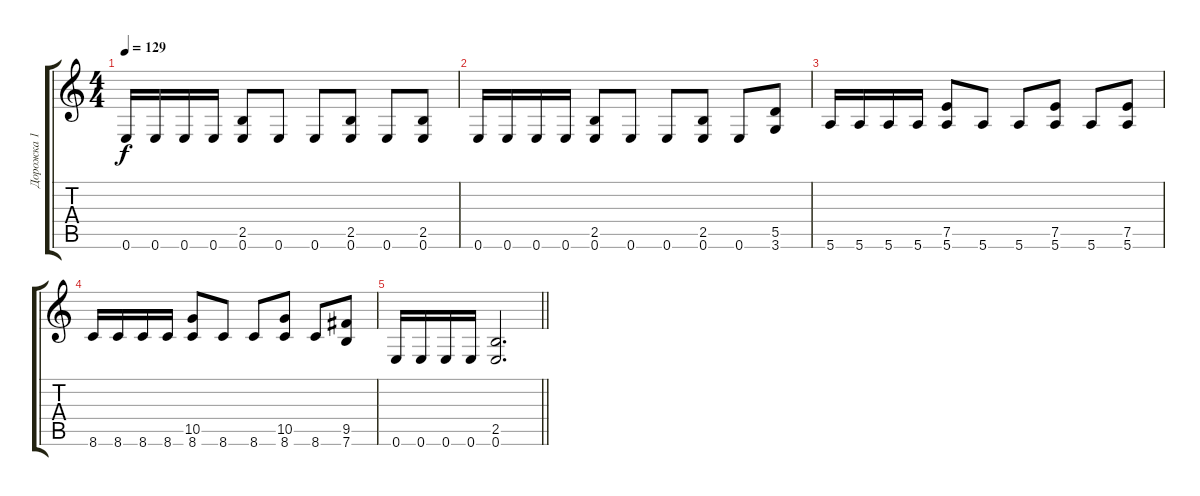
\track ("Дорожка 1" "Дорожка 1") {instrument distortionguitar}
\staff {score tabs}
\tuning (E4 B3 G3 D3 A2 E2) {hide}
\ts (4 4)
\tempo 129
\clef g2
\ks c
0.6.16{dy f} 0.6.16 0.6.16 0.6.16 (2.5 0.6).8 0.6.8 0.6.8 (2.5 0.6).8 0.6.8 (2.5 0.6).8 |
0.6.16 0.6.16 0.6.16 0.6.16 (2.5 0.6).8 0.6.8 0.6.8 (2.5 0.6).8 0.6.8 (5.5 3.6).8 |
5.6.16 5.6.16 5.6.16 5.6.16 (7.5 5.6).8 5.6.8 5.6.8 (7.5 5.6).8 5.6.8 (7.5 5.6).8 |
8.6.16 8.6.16 8.6.16 8.6.16 (10.5 8.6).8 8.6.8 8.6.8 (10.5 8.6).8 8.6.8 (9.5 7.6).8 |
\barLineRight lightlight
0.6.16 0.6.16 0.6.16 0.6.16 (2.5 0.6).2{d}
